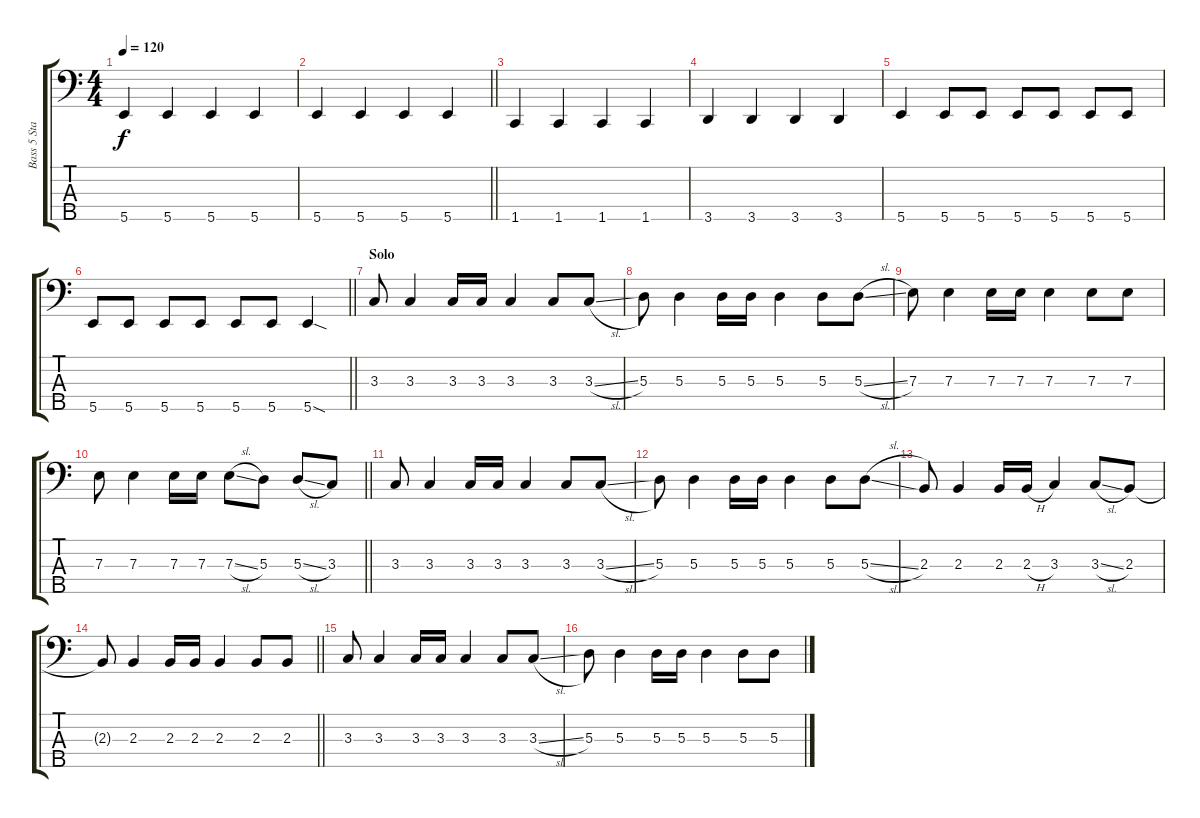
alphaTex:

\track ("Bass 5 Standard" "Bass 5 Sta") {instrument electricbassfinger}
\staff {score tabs}
\tuning (G2 D2 A1 E1 B0) {hide}
\ts (4 4)
\tempo 120
\clef f4
\ks c
5.5.4{dy f} 5.5.4 5.5.4 5.5.4 |
\barLineRight lightlight
5.5.4 5.5.4 5.5.4 5.5.4 |
1.5.4 1.5.4 1.5.4 1.5.4 |
3.5.4 3.5.4 3.5.4 3.5.4 |
5.5.4 5.5.8{volume 10} 5.5.8{volume 16} 5.5.8 5.5.8 5.5.8 5.5.8 |
\barLineRight lightlight
5.5.8 5.5.8 5.5.8 5.5.8 5.5.8 5.5.8 5.5{sod}.4 |
\section ("" "Solo")
3.3.8 3.3.4 3.3.16 3.3.16 3.3.4 3.3.8 3.3{sl}.8 |
5.3.8 5.3.4 5.3.16 5.3.16 5.3.4 5.3.8 5.3{sl}.8 |
7.3.8 7.3.4 7.3.16 7.3.16 7.3.4 7.3.8 7.3.8 |
\barLineRight lightlight
7.3.8 7.3.4 7.3.16 7.3.16 7.3{sl}.8 5.3.8 5.3{sl}.8 3.3.8 |
3.3.8 3.3.4 3.3.16 3.3.16 3.3.4 3.3.8 3.3{sl}.8 |
5.3.8 5.3.4 5.3.16 5.3.16 5.3.4 5.3.8 5.3{sl}.8 |
2.3.8 2.3.4 2.3.16 2.3{h}.16 3.3.4 3.3{sl}.8 2.3.8 |
\barLineRight lightlight
2.3{t}.8 2.3.4 2.3.16 2.3.16 2.3.4 2.3.8 2.3.8 |
3.3.8 3.3.4 3.3.16 3.3.16 3.3.4 3.3.8 3.3{sl}.8 |
5.3.8 5.3.4 5.3.16 5.3.16 5.3.4 5.3.8 5.3{sl}.8
